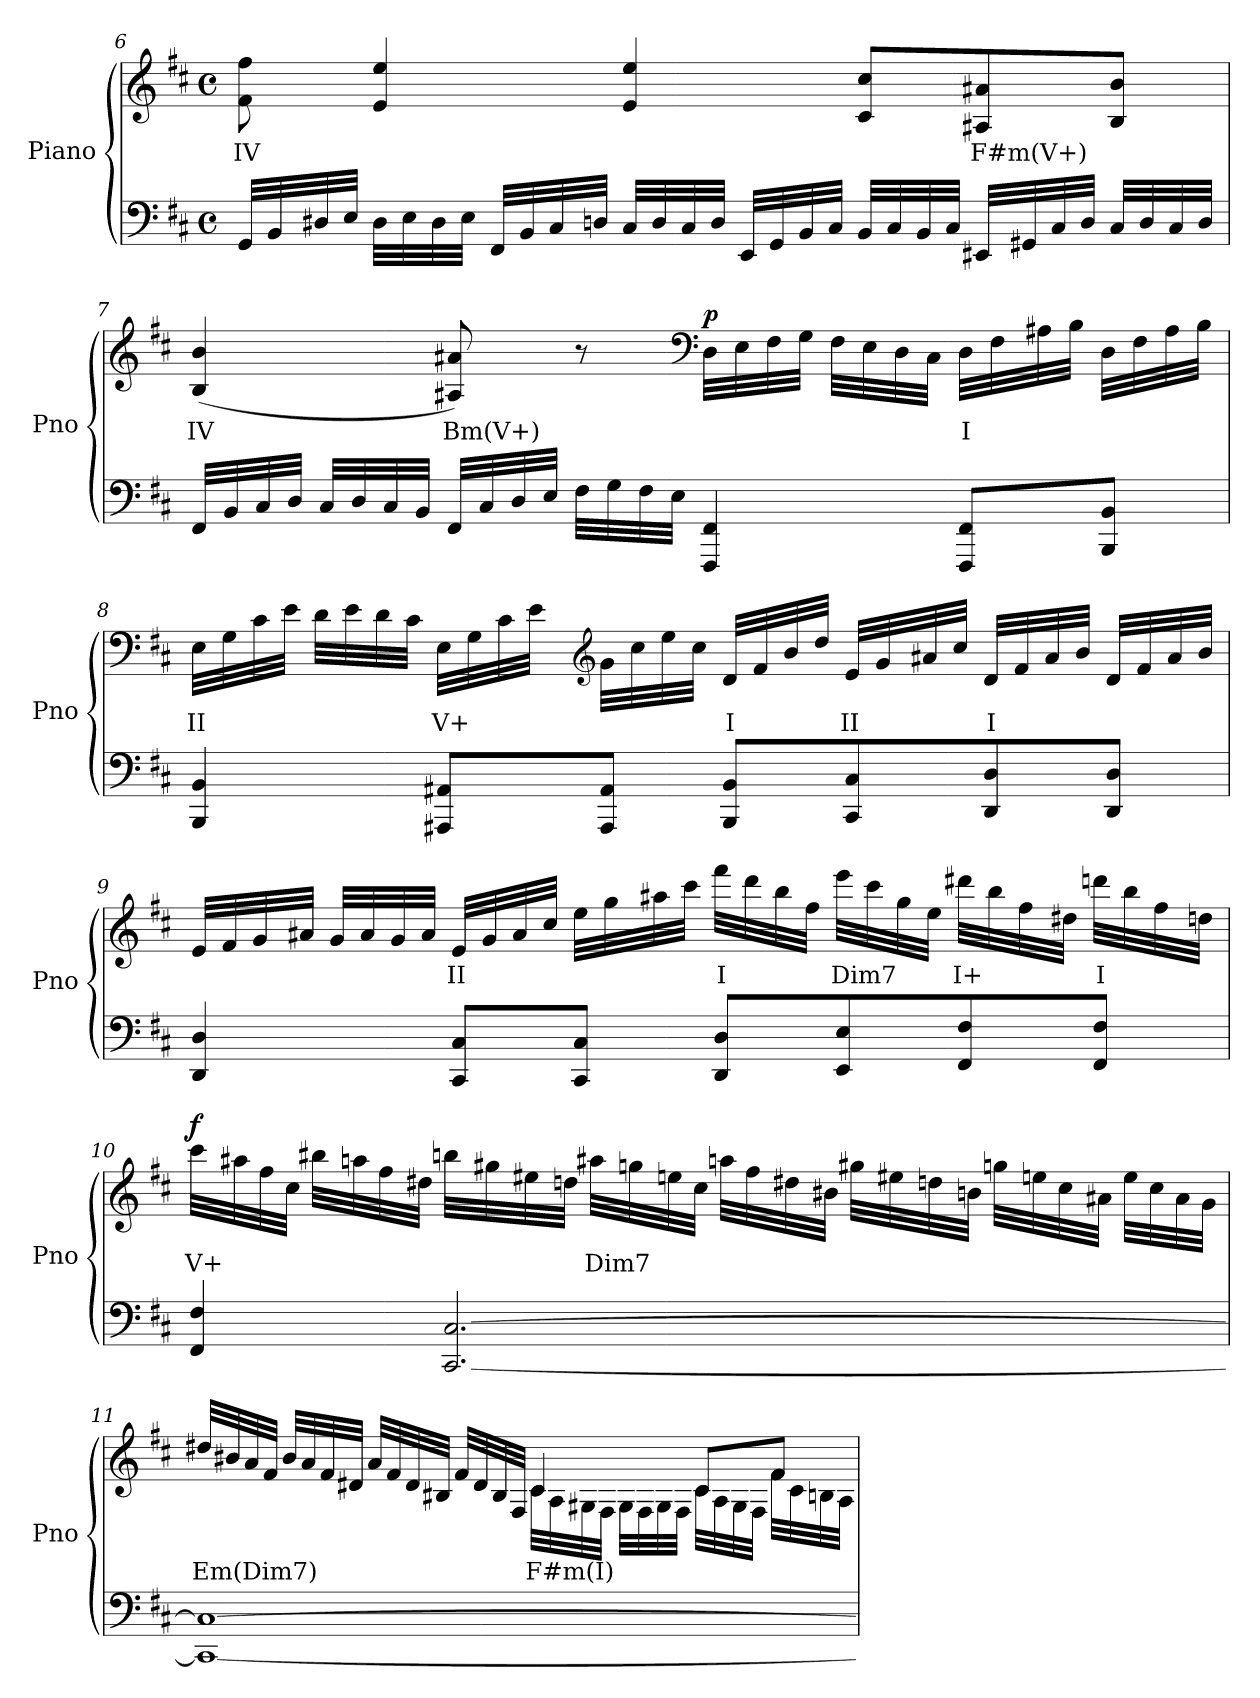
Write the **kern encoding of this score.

**kern	**kern	**text	**dynam
*part1	*part1	*part1	*part1
*staff2	*staff1	*staff1	*staff1/2
*I"Piano	*	*	*
*I'Pno	*	*	*
!!LO:LB:g=z
*clefF4	*clefG2	*	*
*k[f#c#]	*k[f#c#]	*	*
*M4/4	*M4/4	*	*
*met(c)	*met(c)	*	*
=6	=6	=6	=6
!	!	!LO:LY:b	!
32GG/LLL	8f#\ 8ff#\	IV	.
32BB/	.	.	.
32D#X/	.	.	.
32E/JJJ	.	.	.
32D#\LLL	4e/ 4ee/	.	.
32E\	.	.	.
32D#\	.	.	.
32E\JJJ	.	.	.
32FF#/LLL	.	.	.
32BB/	.	.	.
32C#/	.	.	.
32Dn/JJJ	.	.	.
32C#/LLL	4e/ 4ee/	.	.
32D/	.	.	.
32C#/	.	.	.
32D/JJJ	.	.	.
32EE/LLL	.	.	.
32GG/	.	.	.
32BB/	.	.	.
32C#/JJJ	.	.	.
32BB/LLL	8c#/ 8cc#/L	.	.
32C#/	.	.	.
32BB/	.	.	.
32C#/JJJ	.	.	.
!	!	!LO:LY:b	!
32EE#X/LLL	8A#X/ 8a#X/	F#m(V+)	.
32GG#X/	.	.	.
32C#/	.	.	.
32D/JJJ	.	.	.
32C#/LLL	8B/ 8b/J	.	.
32D/	.	.	.
32C#/	.	.	.
32D/JJJ	.	.	.
!!LO:PB:g=z
=7	=7	=7	=7
!	!	!LO:LY:b	!
32FF#/LLL	(>4B/ 4b/	IV	.
32BB/	.	.	.
32C#/	.	.	.
32D/JJJ	.	.	.
32C#/LLL	.	.	.
32D/	.	.	.
32C#/	.	.	.
32BB/JJJ	.	.	.
!	!	!LO:LY:b	!
32FF#/LLL	8A#X/ 8a#X/)	Bm(V+)	.
32C#/	.	.	.
32D/	.	.	.
32E/JJJ	.	.	.
32F#\LLL	8r	.	.
32G\	.	.	.
32F#\	.	.	.
32E\JJJ	.	.	.
*	*clefF4	*	*
!	!	!	!LO:DY:b
4FFF#/ 4FF#/	32D\LLL	.	p
.	32E\	.	.
.	32F#\	.	.
.	32G\JJJ	.	.
.	32F#\LLL	.	.
.	32E\	.	.
.	32D\	.	.
.	32C#\JJJ	.	.
!	!	!LO:LY:b	!
8FFF#/ 8FF#/L	32D\LLL	I	.
.	32F#\	.	.
.	32A#X\	.	.
.	32B\JJJ	.	.
8BBB/ 8BB/J	32D\LLL	.	.
.	32F#\	.	.
.	32A#\	.	.
.	32B\JJJ	.	.
!!LO:LB:g=z
=8	=8	=8	=8
!	!	!LO:LY:b	!
4BBB/ 4BB/	32E\LLL	II	.
.	32G\	.	.
.	32c#\	.	.
.	32e\JJJ	.	.
.	32d\LLL	.	.
.	32e\	.	.
.	32d\	.	.
.	32c#\JJJ	.	.
!	!	!LO:LY:b	!
8AAA#X/ 8AA#X/L	32E\LLL	V+	.
.	32G\	.	.
.	32c#\	.	.
.	32e\JJJ	.	.
*	*clefG2	*	*
8AAA#/ 8AA#/J	32g\LLL	.	.
.	32cc#\	.	.
.	32ee\	.	.
.	32cc#\JJJ	.	.
!	!	!LO:LY:b	!
8BBB/ 8BB/L	32d/LLL	I	.
.	32f#/	.	.
.	32b/	.	.
.	32dd/JJJ	.	.
!	!	!LO:LY:b	!
8CC#/ 8C#/	32e/LLL	II	.
.	32g/	.	.
.	32a#X/	.	.
.	32cc#/JJJ	.	.
!	!	!LO:LY:b	!LO:DY:b
8DD/ 8D/	32d/LLL	I	other-dynamics
.	32f#/	.	.
.	32a#/	.	.
.	32b/JJJ	.	.
8DD/ 8D/J	32d/LLL	.	.
.	32f#/	.	.
.	32a#/	.	.
.	32b/JJJ	.	.
!!LO:LB:g=z
=9	=9	=9	=9
4DD/ 4D/	32e/LLL	.	.
.	32f#/	.	.
.	32g/	.	.
.	32a#X/JJJ	.	.
.	32g/LLL	.	.
.	32a#/	.	.
.	32g/	.	.
.	32a#/JJJ	.	.
!	!	!LO:LY:b	!
8CC#/ 8C#/L	32e/LLL	II	.
.	32g/	.	.
.	32a#/	.	.
.	32cc#/JJJ	.	.
8CC#/ 8C#/J	32ee\LLL	.	.
.	32gg\	.	.
.	32aa#X\	.	.
.	32ccc#\JJJ	.	.
!	!	!LO:LY:b	!
8DD/ 8D/L	32fff#\LLL	I	.
.	32ddd\	.	.
.	32bb\	.	.
.	32ff#\JJJ	.	.
!	!	!LO:LY:b	!
8EE/ 8E/	32eee\LLL	Dim7	.
.	32ccc#\	.	.
.	32gg\	.	.
.	32ee\JJJ	.	.
!	!	!LO:LY:b	!
8FF#/ 8F#/	32ddd#X\LLL	I+	.
.	32bb\	.	.
.	32ff#\	.	.
.	32dd#X\JJJ	.	.
!	!	!LO:LY:b	!
8FF#/ 8F#/J	32dddn\LLL	I	.
.	32bb\	.	.
.	32ff#\	.	.
.	32ddn\JJJ	.	.
!!LO:LB:g=z
=10	=10	=10	=10
!	!	!LO:LY:b	!LO:DY:b
4FF#/ 4F#/	32ccc#\LLL	V+	f
.	32aa#X\	.	.
.	32ff#\	.	.
.	32cc#\JJJ	.	.
.	32bb#X\LLL	.	.
.	32aan\	.	.
.	32ff#\	.	.
.	32dd#X\JJJ	.	.
[2.CC#/ [2.C#/	32bbn\LLL	.	.
.	32gg#X\	.	.
.	32ee#X\	.	.
.	32ddn\JJJ	.	.
!	!	!LO:LY:b	!
.	32aa#X\LLL	Dim7	.
.	32ggn\	.	.
.	32een\	.	.
.	32cc#\JJJ	.	.
.	32aan\LLL	.	.
.	32ff#\	.	.
.	32dd#X\	.	.
.	32b#X\JJJ	.	.
.	32gg#X\LLL	.	.
.	32ee#X\	.	.
.	32ddn\	.	.
.	32bn\JJJ	.	.
.	32ggn\LLL	.	.
.	32een\	.	.
.	32cc#\	.	.
.	32a#X\JJJ	.	.
.	32ee\LLL	.	.
.	32cc#\	.	.
.	32a#\	.	.
.	32g\JJJ	.	.
!!LO:LB:g=z
=11	=11	=11	=11
!	!	!LO:LY:b	!LO:DY:b
*	*^	*	*
1CC#_ 1C#_	32dd#X/LLL	2ryy	Em(Dim7)	other-dynamics
.	32b#X/	.	.	.
.	32a/	.	.	.
.	32f#/JJJ	.	.	.
.	32b#/LLL	.	.	.
.	32a/	.	.	.
.	32f#/	.	.	.
.	32d#X/JJJ	.	.	.
.	32a/LLL	.	.	.
.	32f#/	.	.	.
.	32d#/	.	.	.
.	32B#X/JJJ	.	.	.
.	32f#/LLL	.	.	.
.	32d#/	.	.	.
.	32B#/	.	.	.
.	32F#/JJJ	.	.	.
!	!	!	!LO:LY:b	!
.	4c#/	32c#\LLL	F#m(I)	.
.	.	32A\	.	.
.	.	32G#X\	.	.
.	.	32F#\JJJ	.	.
.	.	32G#\LLL	.	.
.	.	32F#\	.	.
.	.	32G#\	.	.
.	.	32F#\JJJ	.	.
.	8c#/L	32c#\LLL	.	.
.	.	32A\	.	.
.	.	32G#\	.	.
.	.	32F#\JJJ	.	.
.	8f#/J	32f#\LLL	.	.
.	.	32c#\	.	.
.	.	32Bn\	.	.
.	.	32A\JJJ	.	.
*	*v	*v	*	*
=	=	=	=
*-	*-	*-	*-
